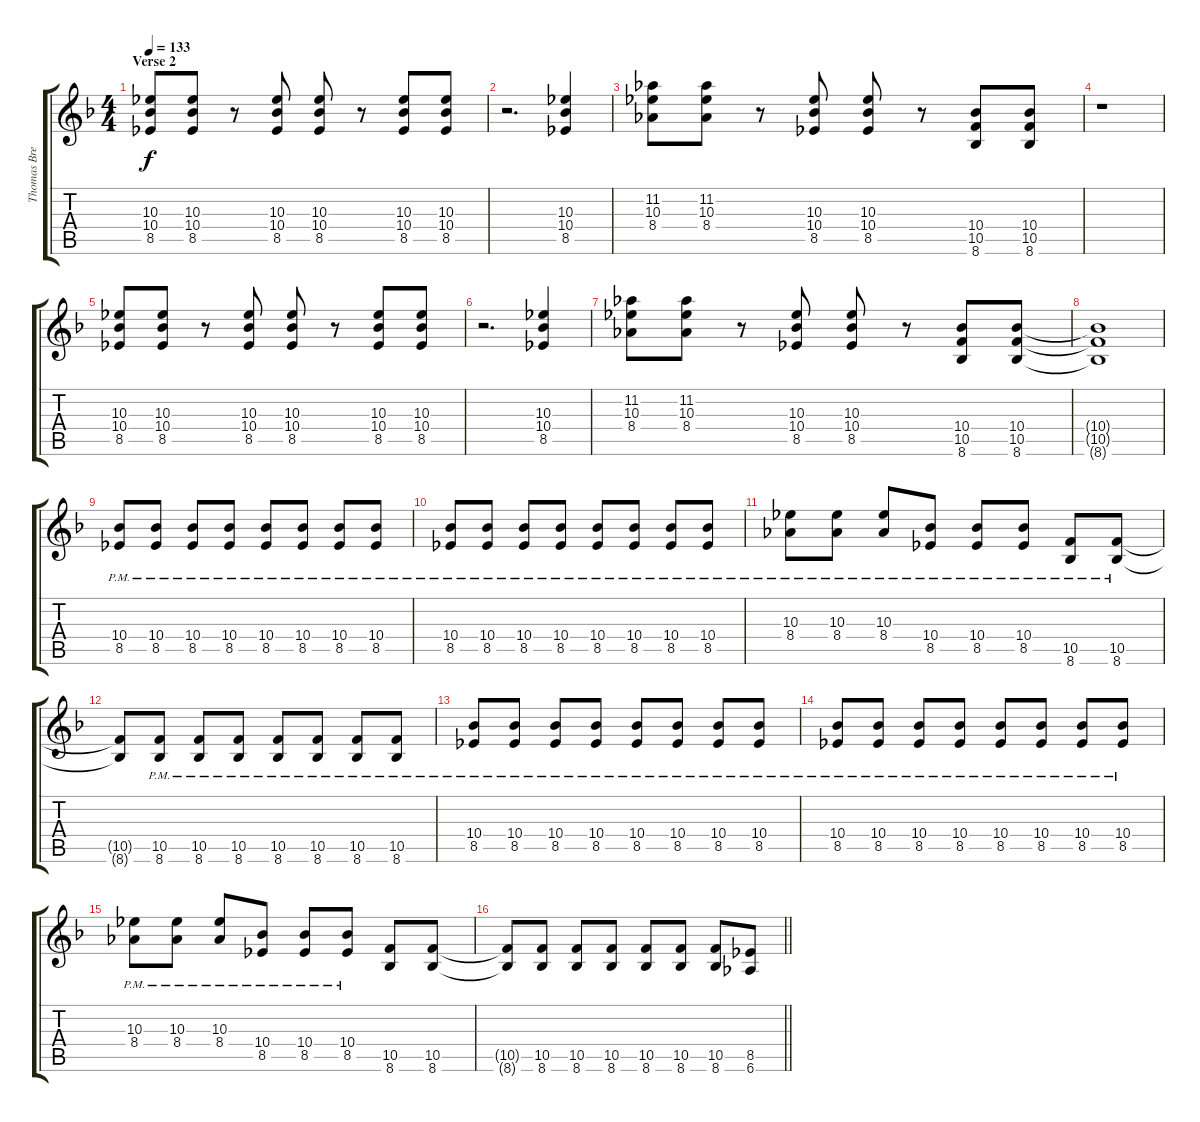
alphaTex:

\track ("Thomas Bredahl" "Thomas Bre") {instrument distortionguitar}
\staff {score tabs}
\tuning (D4 A3 F3 C3 G2 D2) {hide}
\ts (4 4)
\section ("" "Verse 2")
\tempo 133
\clef g2
\ks f
(10.3 10.4 8.5).8{dy f} (10.3 10.4 8.5).8 r.8 (10.3 10.4 8.5).8 (10.3 10.4 8.5).8 r.8 (10.3 10.4 8.5).8 (10.3 10.4 8.5).8 |
r.2{d} (10.3 10.4 8.5).4 |
(11.2 10.3 8.4).8 (11.2 10.3 8.4).8 r.8 (10.3 10.4 8.5).8 (10.3 10.4 8.5).8 r.8 (10.4 10.5 8.6).8 (10.4 10.5 8.6).8 |
r.1 |
(10.3 10.4 8.5).8 (10.3 10.4 8.5).8 r.8 (10.3 10.4 8.5).8 (10.3 10.4 8.5).8 r.8 (10.3 10.4 8.5).8 (10.3 10.4 8.5).8 |
r.2{d} (10.3 10.4 8.5).4 |
(11.2 10.3 8.4).8 (11.2 10.3 8.4).8 r.8 (10.3 10.4 8.5).8 (10.3 10.4 8.5).8 r.8 (10.4 10.5 8.6).8 (10.4 10.5 8.6).8 |
(10.4{t} 10.5{t} 8.6{t}).1 |
(10.4{pm} 8.5{pm}).8 (10.4{pm} 8.5{pm}).8 (10.4{pm} 8.5{pm}).8 (10.4{pm} 8.5{pm}).8 (10.4{pm} 8.5{pm}).8 (10.4{pm} 8.5{pm}).8 (10.4{pm} 8.5{pm}).8 (10.4{pm} 8.5{pm}).8 |
(10.4{pm} 8.5{pm}).8 (10.4{pm} 8.5{pm}).8 (10.4{pm} 8.5{pm}).8 (10.4{pm} 8.5{pm}).8 (10.4{pm} 8.5{pm}).8 (10.4{pm} 8.5{pm}).8 (10.4{pm} 8.5{pm}).8 (10.4{pm} 8.5{pm}).8 |
(10.3{pm} 8.4{pm}).8 (10.3{pm} 8.4{pm}).8 (10.3{pm} 8.4{pm}).8 (10.4{pm} 8.5{pm}).8 (10.4{pm} 8.5{pm}).8 (10.4{pm} 8.5{pm}).8 (10.5{pm} 8.6{pm}).8 (10.5{pm} 8.6{pm}).8 |
(10.5{t} 8.6{t}).8 (10.5{pm} 8.6{pm}).8 (10.5{pm} 8.6{pm}).8 (10.5{pm} 8.6{pm}).8 (10.5{pm} 8.6{pm}).8 (10.5{pm} 8.6{pm}).8 (10.5{pm} 8.6{pm}).8 (10.5{pm} 8.6{pm}).8 |
(10.4{pm} 8.5{pm}).8 (10.4{pm} 8.5{pm}).8 (10.4{pm} 8.5{pm}).8 (10.4{pm} 8.5{pm}).8 (10.4{pm} 8.5{pm}).8 (10.4{pm} 8.5{pm}).8 (10.4{pm} 8.5{pm}).8 (10.4{pm} 8.5{pm}).8 |
(10.4{pm} 8.5{pm}).8 (10.4{pm} 8.5{pm}).8 (10.4{pm} 8.5{pm}).8 (10.4{pm} 8.5{pm}).8 (10.4{pm} 8.5{pm}).8 (10.4{pm} 8.5{pm}).8 (10.4{pm} 8.5{pm}).8 (10.4{pm} 8.5{pm}).8 |
(10.3{pm} 8.4{pm}).8 (10.3{pm} 8.4{pm}).8 (10.3{pm} 8.4{pm}).8 (10.4{pm} 8.5{pm}).8 (10.4{pm} 8.5{pm}).8 (10.4{pm} 8.5{pm}).8 (10.5 8.6).8 (10.5 8.6).8 |
\barLineRight lightlight
(10.5{t} 8.6{t}).8 (10.5 8.6).8 (10.5 8.6).8 (10.5 8.6).8 (10.5 8.6).8 (10.5 8.6).8 (10.5 8.6).8 (8.5 6.6).8
